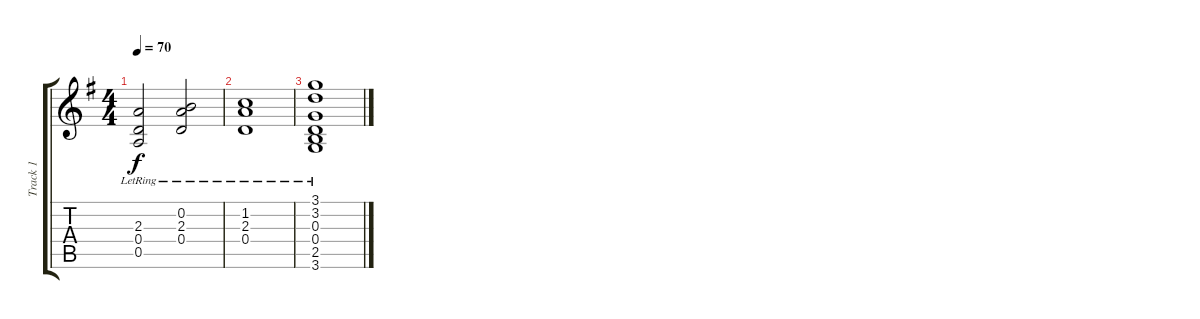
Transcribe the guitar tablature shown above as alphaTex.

\track ("Track 1" "Track 1") {instrument acousticguitarsteel}
\staff {score tabs}
\tuning (E4 B3 G3 D3 A2 E2) {hide}
\ts (4 4)
\tempo 70
\clef g2
\ks g
(2.3{lr} 0.4{lr} 0.5{lr}).2{dy f} (0.2{lr} 2.3{lr} 0.4{lr}).2 |
(1.2{lr} 2.3{lr} 0.4{lr}).1 |
(3.1{lr} 3.2{lr} 0.3{lr} 0.4{lr} 2.5{lr} 3.6{lr}).1
